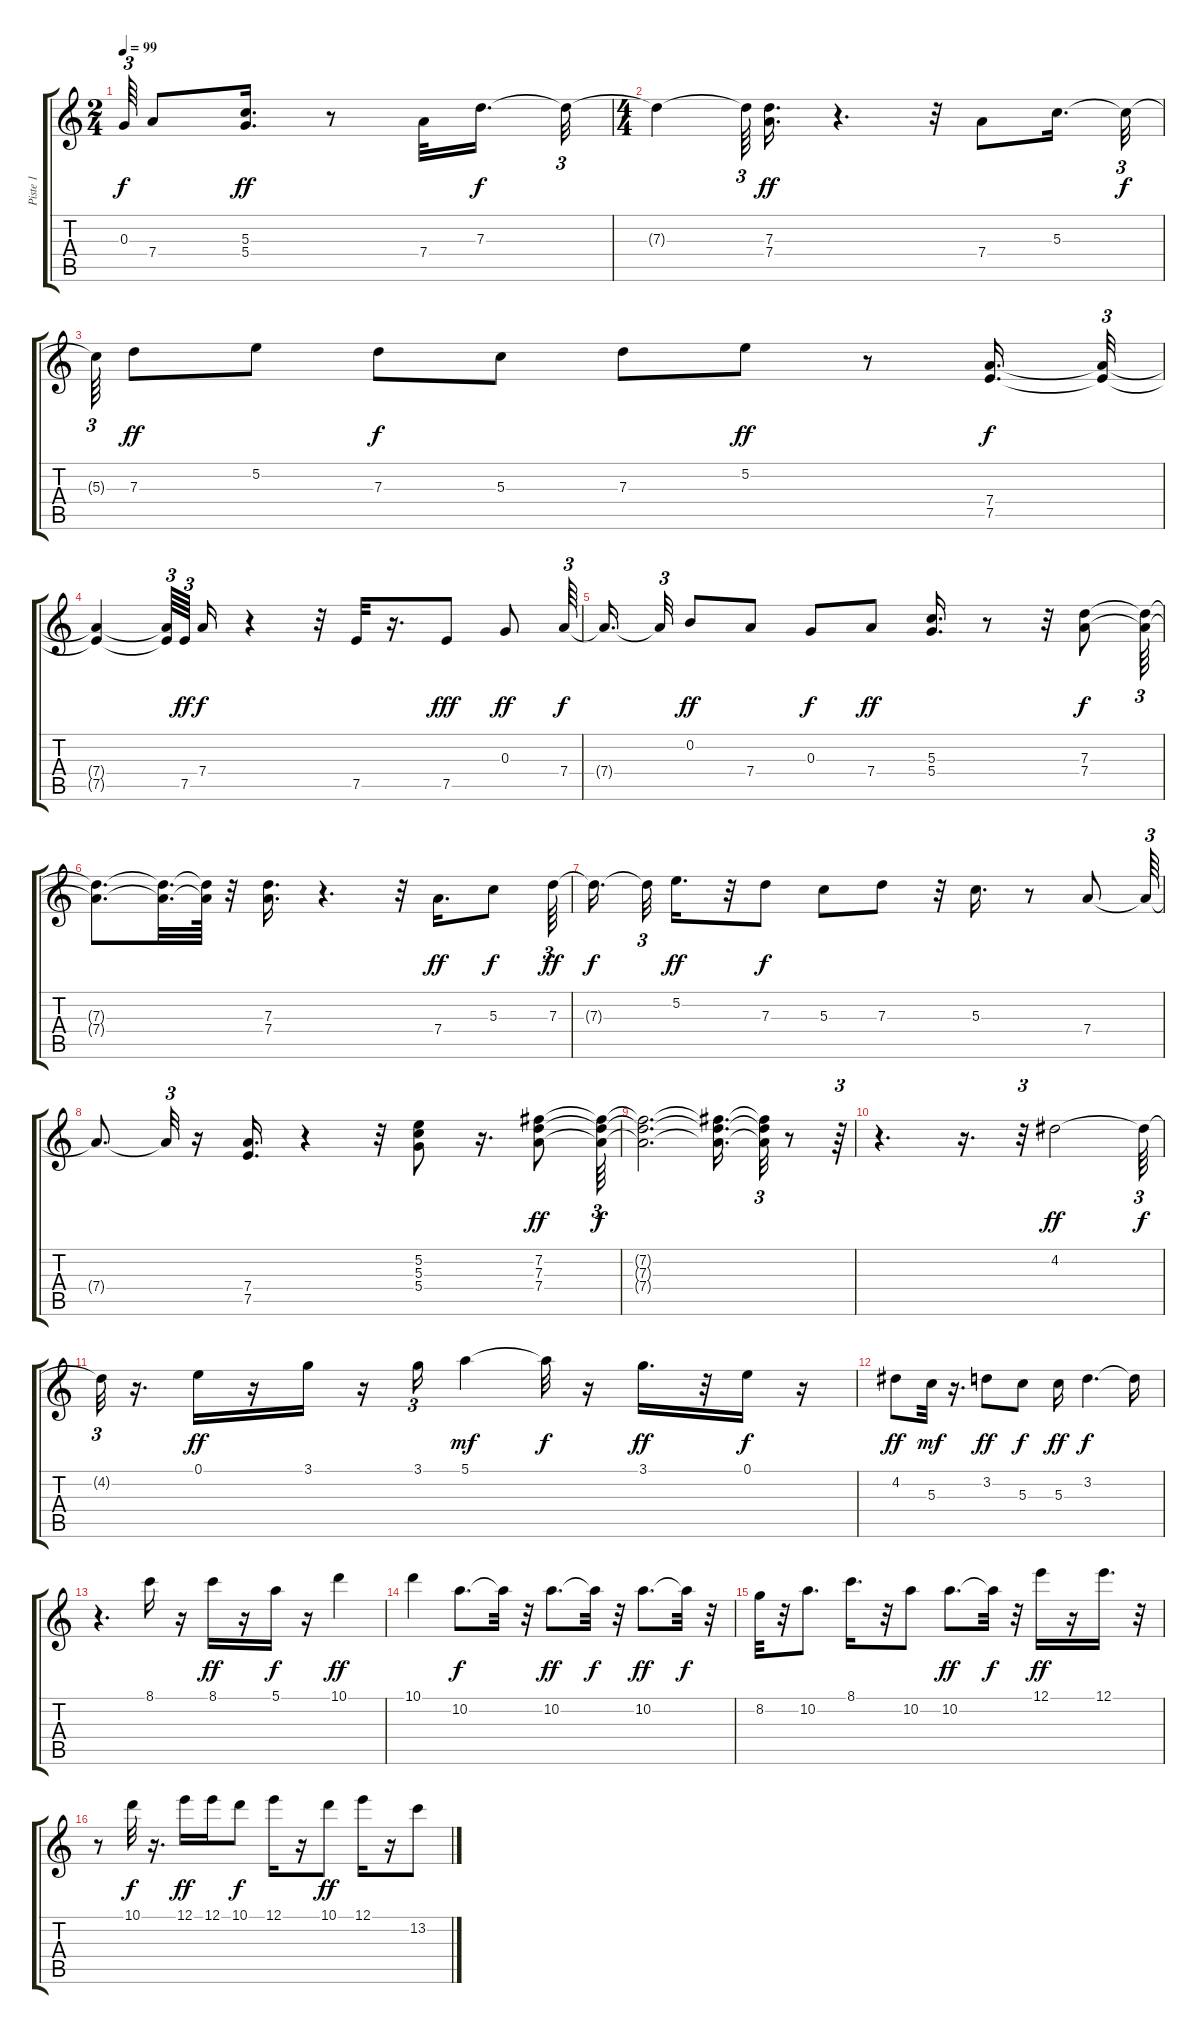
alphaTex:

\track ("Piste 1" "Piste 1") {instrument overdrivenguitar}
\staff {score tabs}
\tuning (E4 B3 G3 D3 A2 E2) {hide}
\ts (2 4)
\tempo 99
\clef g2
\ks c
0.3{t}.64{tu (3 2) dy f} 7.4.8 (5.3 5.4).16{d dy ff} r.8 7.4.32 7.3.16{d dy f beam splitsecondary} 7.3{t}.32{tu (3 2)} |
\ts (4 4)
7.3{t}.4 7.3{t}.64{tu (3 2)} (7.3 7.4).16{d dy ff} r.4{d} r.32 7.4.8 5.3.16{d} 5.3{t}.32{tu (3 2) dy f} |
5.3{t}.64{tu (3 2)} 7.3.8{dy ff} 5.2.8 7.3.8{dy f} 5.3.8 7.3.8 5.2.8{dy ff} r.8 (7.4 7.5).16{d dy f} (7.4{t} 7.5{t}).32{tu (3 2)} |
(7.4{t} 7.5{t}).4 (7.4{t} 7.5{t}).64{tu (3 2)} 7.5.64{tu (3 2) dy ff beam splitsecondary} 7.4.16{dy f} r.4 r.32 7.5.32 r.16{d} 7.5.8{dy fff} 0.3.8{dy ff} 7.4.64{tu (3 2) dy f} |
7.4{t}.16{d beam splitsecondary} 7.4{t}.32{tu (3 2)} 0.2.8{dy ff} 7.4.8 0.3.8{dy f} 7.4.8{dy ff} (5.3 5.4).16{d} r.8 r.32 (7.3 7.4).8{dy f} (7.3{t} 7.4{t}).64{tu (3 2)} |
(7.3{t} 7.4{t}).8{d} (7.3{t} 7.4{t}).32{d} (7.3{t} 7.4{t}).64 r.32 (7.3 7.4).16{d} r.4{d} r.32 7.4.16{d dy ff} 5.3.8{dy f} 7.3.64{tu (3 2) dy ff} |
7.3{t}.16{d dy f beam splitsecondary} 7.3{t}.32{tu (3 2)} 5.2.16{d dy ff} r.32 7.3.8{dy f} 5.3.8 7.3.8 r.32 5.3.16{d} r.8 7.4.8 7.4{t}.64{tu (3 2)} |
7.4{t}.8{d} 7.4{t}.32{tu (3 2)} r.16 (7.4 7.5).16{d} r.4 r.32 (5.2 5.3 5.4).8 r.16{d} (7.2 7.3 7.4).8{dy ff} (7.2{t} 7.3{t} 7.4{t}).64{tu (3 2) dy f} |
(7.2{t} 7.3{t} 7.4{t}).2{d} (7.2{t} 7.3{t} 7.4{t}).16{d} (7.2{t} 7.3{t} 7.4{t}).32{tu (3 2)} r.8 r.64{tu (3 2)} |
r.4{d} r.16{d} r.32{tu (3 2)} 4.2.2{dy ff} 4.2{t}.64{tu (3 2) dy f} |
4.2{t}.32{tu (3 2)} r.16{d} 0.1.16{dy ff} r.16 3.1.16 r.16 3.1.16{tu (3 2)} 5.1.4{dy mf} 5.1{t}.32{dy f} r.16 3.1.16{d dy ff} r.32 0.1.16{dy f} r.16 |
4.2.8{dy ff} 5.3.32{dy mf} r.16{d} 3.2.8{dy ff} 5.3.8{dy f} 5.3.16{dy ff} 3.2.4{d dy f} 3.2{t}.16 |
r.4{d} 8.1.16 r.16 8.1.16{dy ff} r.16 5.1.16{dy f} r.16 10.1.4{dy ff} |
10.1.4 10.2.8{d dy f} 10.2{t}.32 r.32 10.2.8{d dy ff} 10.2{t}.32{dy f} r.32 10.2.8{d dy ff} 10.2{t}.32{dy f} r.32 |
8.2.32 r.32 10.2.8{d} 8.1.16{d} r.32 10.2.8 10.2.8{d dy ff} 10.2{t}.32{dy f} r.32 12.1.16{dy ff} r.16 12.1.16{d} r.32 |
r.8 10.1.32{dy f} r.16{d} 12.1.16{dy ff} 12.1.16 10.1.8{dy f} 12.1.16 r.16 10.1.8{dy ff} 12.1.16 r.16 13.2.8
